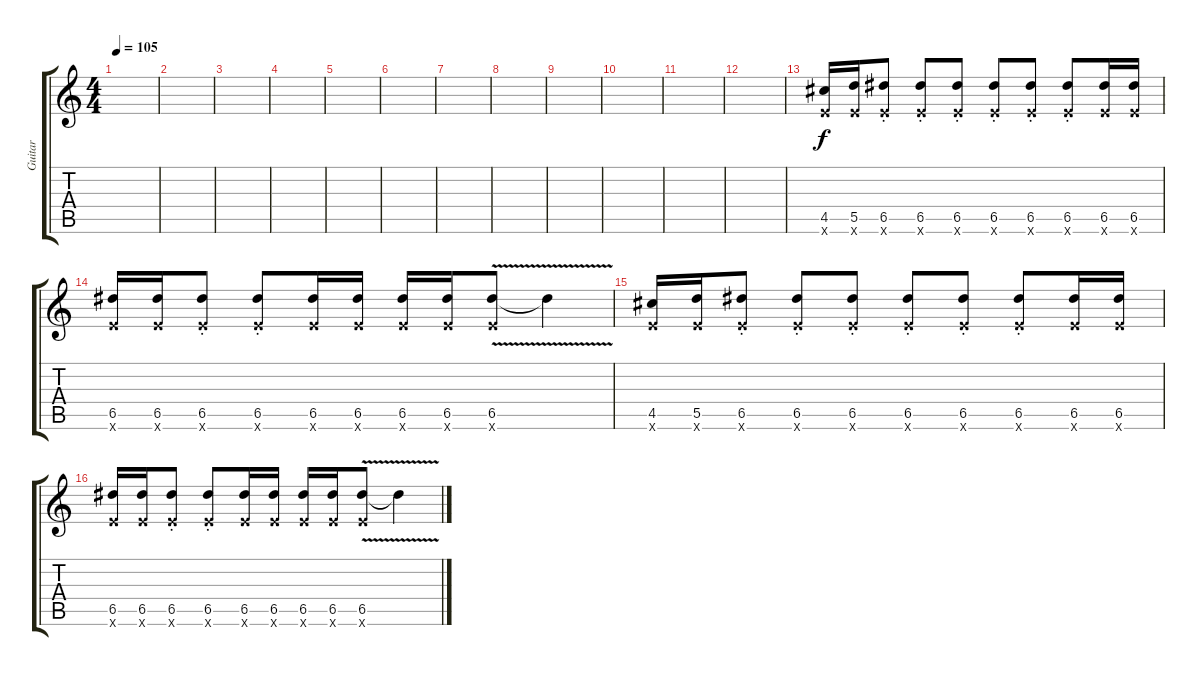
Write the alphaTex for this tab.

\track ("Guitar" "Guitar") {instrument electricguitarmuted}
\staff {score tabs}
\tuning (E5 B4 G4 D4 A3 E3) {hide}
\ts (4 4)
\tempo 105
\clef g2
\ks c
|
|
|
|
|
|
|
|
|
|
|
|
(4.5 0.6{x}).16{instrument distortionguitar} (5.5 0.6{x}).16 (6.5{st} 0.6{x}).8 (6.5{st} 0.6{x}).8 (6.5{st} 0.6{x}).8 (6.5{st} 0.6{x}).8 (6.5{st} 0.6{x}).8 (6.5{st} 0.6{x}).8 (6.5 0.6{x}).16 (6.5 0.6{x}).16 |
(6.5 0.6{x}).16 (6.5 0.6{x}).16 (6.5{st} 0.6{x}).8 (6.5{st} 0.6{x}).8 (6.5 0.6{x}).16 (6.5 0.6{x}).16 (6.5 0.6{x}).16 (6.5 0.6{x}).16 (6.5{v} 0.6{x}).8 6.5{t}.4 |
(4.5 0.6{x}).16{instrument distortionguitar} (5.5 0.6{x}).16 (6.5{st} 0.6{x}).8 (6.5{st} 0.6{x}).8 (6.5{st} 0.6{x}).8 (6.5{st} 0.6{x}).8 (6.5{st} 0.6{x}).8 (6.5{st} 0.6{x}).8 (6.5 0.6{x}).16 (6.5 0.6{x}).16 |
(6.5 0.6{x}).16 (6.5 0.6{x}).16 (6.5{st} 0.6{x}).8 (6.5{st} 0.6{x}).8 (6.5 0.6{x}).16 (6.5 0.6{x}).16 (6.5 0.6{x}).16 (6.5 0.6{x}).16 (6.5{v} 0.6{x}).8 6.5{t}.4
